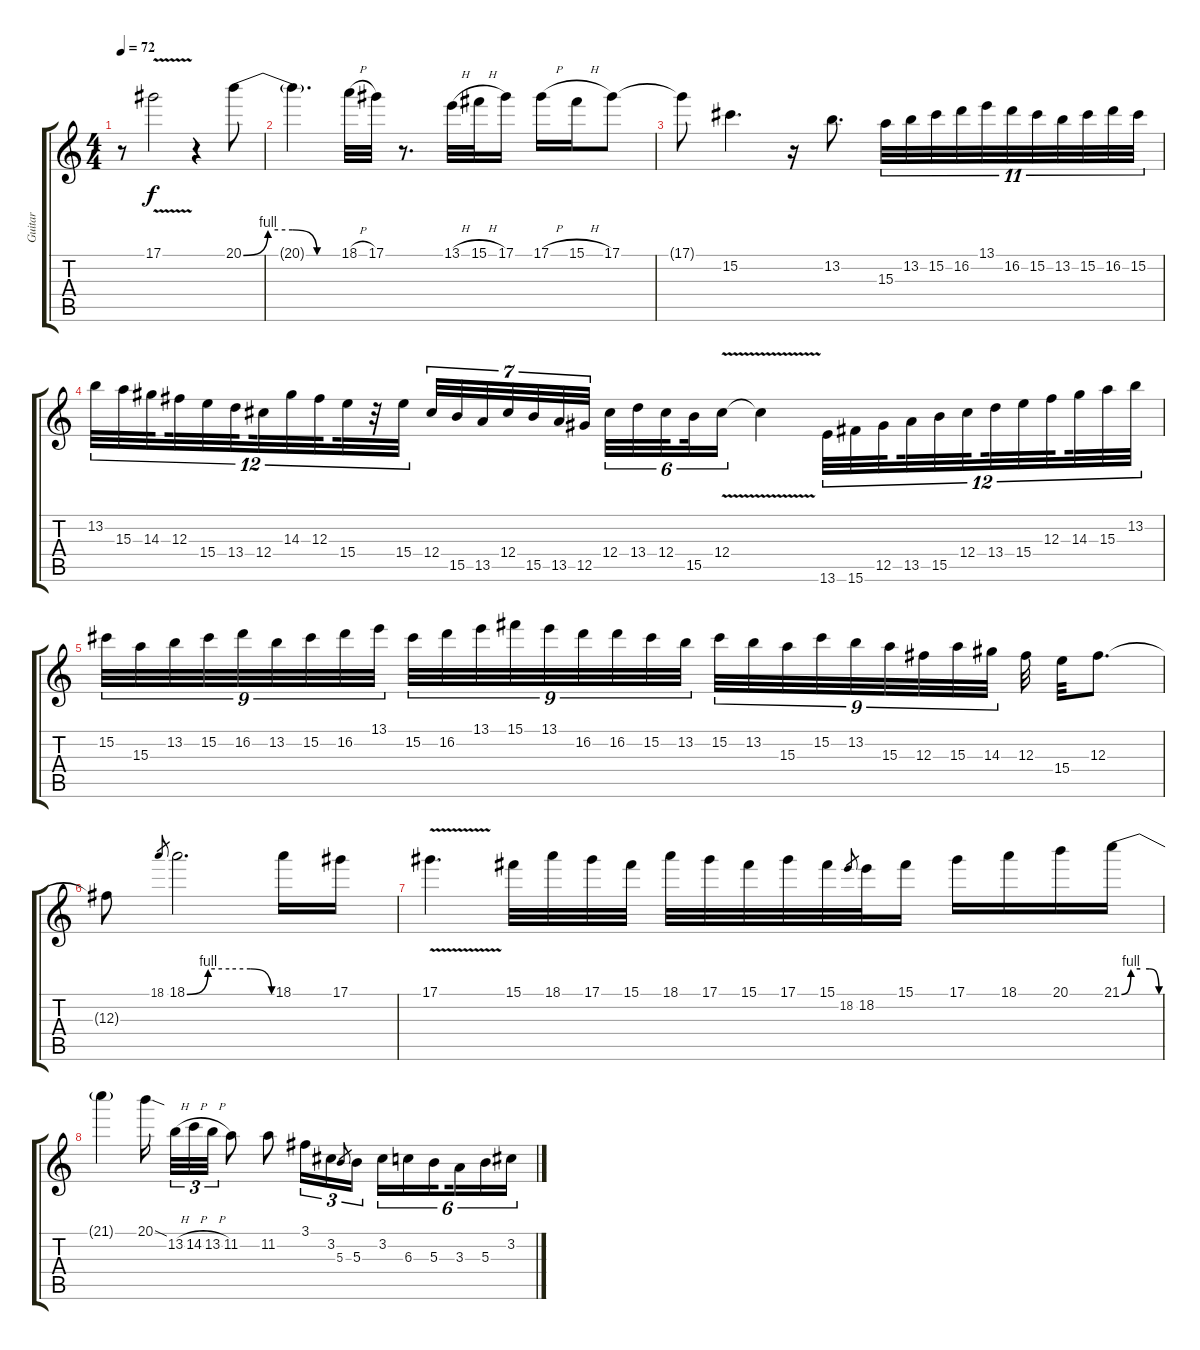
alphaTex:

\track ("Guitar" "Guitar") {instrument distortionguitar}
\staff {score tabs}
\tuning (Eb4 Bb3 Gb3 Db3 Ab2 Eb2) {hide}
\ts (4 4)
\tempo 72
\clef g2
\ks c
r.8{dy f} 17.1{v}.2 r.4 20.1{be (custom 0 0 15 4 30 4 45 0 60 0)}.8 |
20.1{t}.4{d} 18.1{h}.32 17.1.32 r.8{d} 13.1{h}.32 15.1{h}.32 17.1.16 17.1{h}.16 15.1{h}.16 17.1.8 |
17.1{t}.8 15.2.4{d} r.16 13.2.8{d} 15.3.32{tu (11 8)} 13.2.32{tu (11 8)} 15.2.32{tu (11 8)} 16.2.32{tu (11 8)} 13.1.32{tu (11 8)} 16.2.32{tu (11 8)} 15.2.32{tu (11 8)} 13.2.32{tu (11 8)} 15.2.32{tu (11 8)} 16.2.32{tu (11 8)} 15.2.32{tu (11 8)} |
13.2.32{tu (12 8)} 15.3.32{tu (12 8)} 14.3.32{tu (12 8) beam splitsecondary} 12.3.32{tu (12 8)} 15.4.32{tu (12 8)} 13.4.32{tu (12 8) beam splitsecondary} 12.4.32{tu (12 8)} 14.3.32{tu (12 8)} 12.3.32{tu (12 8) beam splitsecondary} 15.4.32{tu (12 8)} r.32{tu (12 8)} 15.4.32{tu (12 8)} 12.4.32{tu (7 4)} 15.5.32{tu (7 4)} 13.5.32{tu (7 4)} 12.4.32{tu (7 4)} 15.5.32{tu (7 4)} 13.5.32{tu (7 4)} 12.5.32{tu (7 4) beam splitsecondary} 12.4.32{tu (6 4)} 13.4.32{tu (6 4)} 12.4.32{tu (6 4) beam splitsecondary} 15.5.32{tu (6 4)} 12.4{v}.16{tu (6 4)} 12.4{t}.4 13.6.32{tu (12 8)} 15.6.32{tu (12 8)} 12.5.32{tu (12 8) beam splitsecondary} 13.5.32{tu (12 8)} 15.5.32{tu (12 8)} 12.4.32{tu (12 8) beam splitsecondary} 13.4.32{tu (12 8)} 15.4.32{tu (12 8)} 12.3.32{tu (12 8) beam splitsecondary} 14.3.32{tu (12 8)} 15.3.32{tu (12 8)} 13.2.32{tu (12 8)} |
15.2.32{tu (9 8)} 15.3.32{tu (9 8)} 13.2.32{tu (9 8)} 15.2.32{tu (9 8)} 16.2.32{tu (9 8)} 13.2.32{tu (9 8)} 15.2.32{tu (9 8)} 16.2.32{tu (9 8)} 13.1.32{tu (9 8)} 15.2.32{tu (9 8)} 16.2.32{tu (9 8)} 13.1.32{tu (9 8)} 15.1.32{tu (9 8)} 13.1.32{tu (9 8)} 16.2.32{tu (9 8)} 16.2.32{tu (9 8)} 15.2.32{tu (9 8)} 13.2.32{tu (9 8)} 15.2.32{tu (9 8)} 13.2.32{tu (9 8)} 15.3.32{tu (9 8)} 15.2.32{tu (9 8)} 13.2.32{tu (9 8)} 15.3.32{tu (9 8)} 12.3.32{tu (9 8)} 15.3.32{tu (9 8)} 14.3.32{tu (9 8)} 12.3.32 15.4.32 12.3.8{d} |
12.3{t}.8 18.1.8{gr} 18.1{be (custom 0 0 15 4 30 4 45 4 60 0)}.2{d} 18.1.16 17.1.16 |
17.1{v}.4{d} 15.1.32 18.1.32 17.1.32 15.1.32 18.1.32 17.1.32 15.1.32 17.1.32 15.1.32 18.2.8{gr} 18.2.32 15.1.16 17.1.16 18.1.16 20.1.16 21.1{be (custom 0 0 15 4 30 4 45 4 60 0)}.16 |
21.1{t}.4 20.1{sod}.16{beam splitsecondary} 13.2{h}.32{tu (3 2)} 14.2{h}.32{tu (3 2)} 13.2{h}.32{tu (3 2)} 11.2.8 11.2.8 3.1.16{tu (3 2)} 3.2.16{tu (3 2)} 5.3.8{gr} 5.3.16{tu (3 2)} 3.2.16{tu (6 4)} 6.3.16{tu (6 4)} 5.3.16{tu (6 4) beam splitsecondary} 3.3.16{tu (6 4)} 5.3.16{tu (6 4)} 3.2.16{tu (6 4)}
